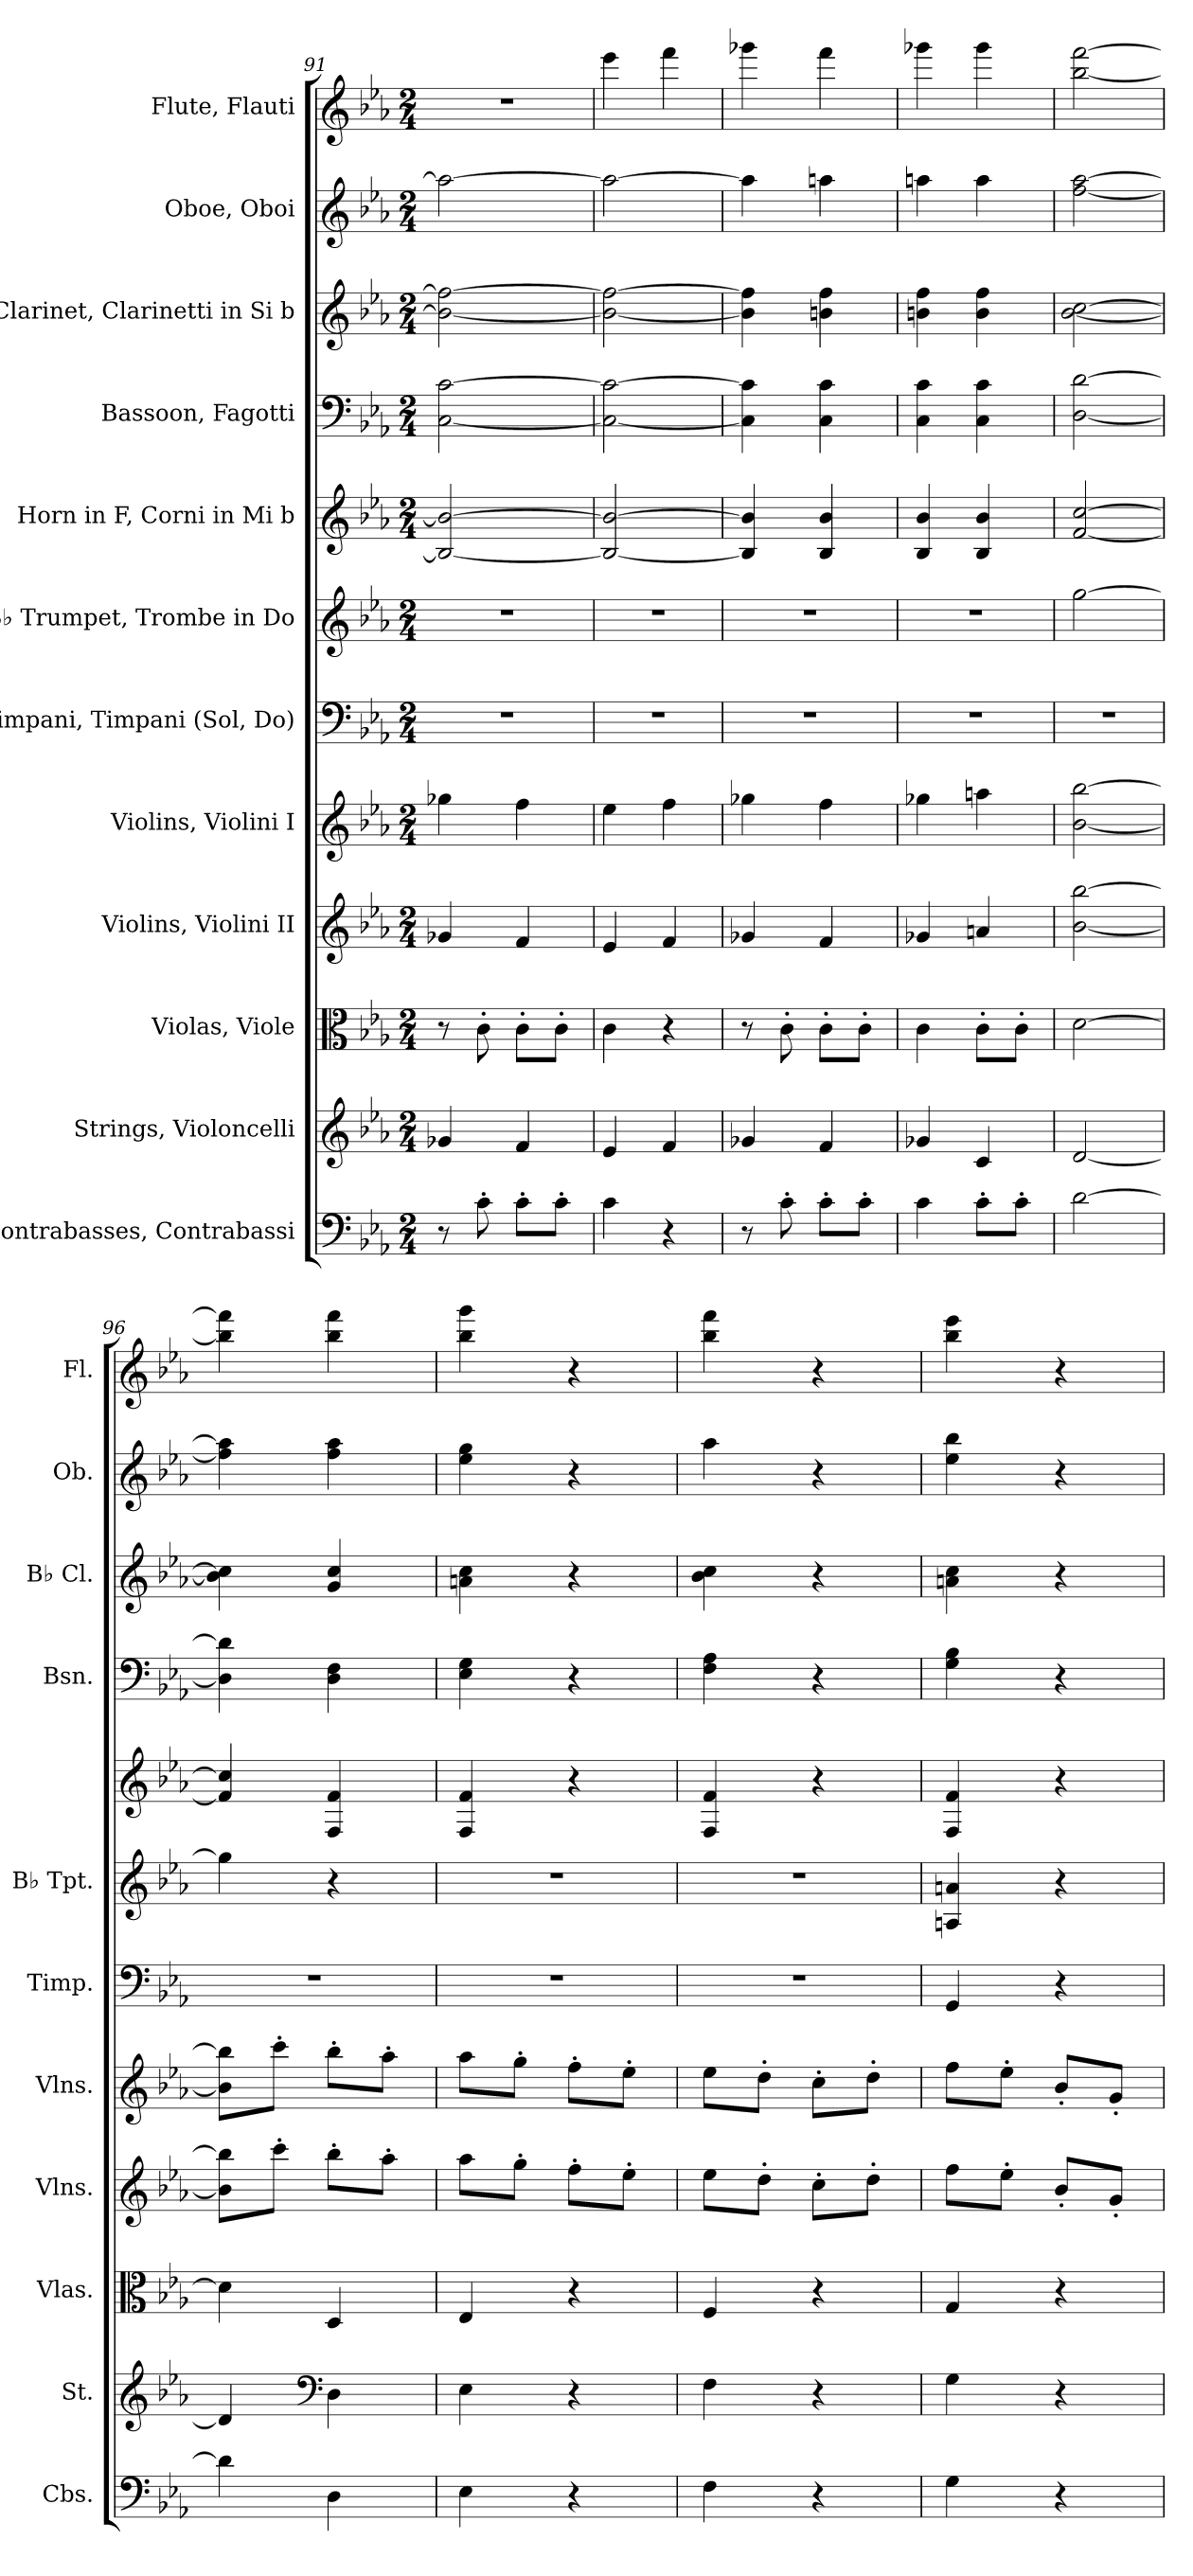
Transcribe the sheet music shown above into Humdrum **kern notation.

**kern	**kern	**kern	**kern	**kern	**kern	**kern	**kern	**kern	**kern	**kern	**kern
*part12	*part11	*part10	*part9	*part8	*part7	*part6	*part5	*part4	*part3	*part2	*part1
*staff12	*staff11	*staff10	*staff9	*staff8	*staff7	*staff6	*staff5	*staff4	*staff3	*staff2	*staff1
*I"Contrabasses, Contrabassi	*I"Strings, Violoncelli	*I"Violas, Viole	*I"Violins, Violini II	*I"Violins, Violini I	*I"Timpani, Timpani (Sol, Do)	*I"B♭ Trumpet, Trombe in Do	*I"Horn in F, Corni in Mi b	*I"Bassoon, Fagotti	*I"B♭ Clarinet, Clarinetti in Si b	*I"Oboe, Oboi	*I"Flute, Flauti
*I'Cbs.	*I'St.	*I'Vlas.	*I'Vlns.	*I'Vlns.	*I'Timp.	*I'B♭ Tpt.	*	*I'Bsn.	*I'B♭ Cl.	*I'Ob.	*I'Fl.
*clefF4	*clefG2	*clefC3	*clefG2	*clefG2	*clefF4	*clefG2	*clefG2	*clefF4	*clefG2	*clefG2	*clefG2
*ITrd7c12	*	*	*	*	*	*ITrd1c2	*ITrd4c7	*	*ITrd1c2	*	*
*k[b-e-a-]	*k[b-e-a-]	*k[b-e-a-]	*k[b-e-a-]	*k[b-e-a-]	*k[b-e-a-]	*k[b-e-a-d-g-]	*k[b-e-a-d-]	*k[b-e-a-]	*k[b-e-a-d-g-]	*k[b-e-a-]	*k[b-e-a-]
*M2/4	*M2/4	*M2/4	*M2/4	*M2/4	*M2/4	*M2/4	*M2/4	*M2/4	*M2/4	*M2/4	*M2/4
=91	=91	=91	=91	=91	=91	=91	=91	=91	=91	=91	=91
8r	4g-X/	8r	4g-X/	4gg-X\	2r	2r	2E-/_ 2e-/_	[2C\ [2c\	2a\_ 2ee-\_	2aa\_	2r
8C'\	.	8c'\	.	.	.	.	.	.	.	.	.
8C'\L	4f/	8c'\L	4f/	4ff\	.	.	.	.	.	.	.
8C'\J	.	8c'\J	.	.	.	.	.	.	.	.	.
=92	=92	=92	=92	=92	=92	=92	=92	=92	=92	=92	=92
4C\	4e-/	4c\	4e-/	4ee-\	2r	2r	2E-/_ 2e-/_	2C\_ 2c\_	2a\_ 2ee-\_	2aa\_	4eee-\
4r	4f/	4r	4f/	4ff\	.	.	.	.	.	.	4fff\
!!LO:PB:g=z
=93	=93	=93	=93	=93	=93	=93	=93	=93	=93	=93	=93
8r	4g-X/	8r	4g-X/	4gg-X\	2r	2r	4E-/] 4e-/]	4C\] 4c\]	4a\] 4ee-\]	4aa\]	4ggg-X\
8C'\	.	8c'\	.	.	.	.	.	.	.	.	.
8C'\L	4f/	8c'\L	4f/	4ff\	.	.	4E-/ 4e-/	4C\ 4c\	4an\ 4ee-\	4aan\	4fff\
8C'\J	.	8c'\J	.	.	.	.	.	.	.	.	.
=94	=94	=94	=94	=94	=94	=94	=94	=94	=94	=94	=94
4C\	4g-X/	4c\	4g-X/	4gg-X\	2r	2r	4E-/ 4e-/	4C\ 4c\	4an\ 4ee-\	4aan\	4ggg-X\
8C'\L	4c/	8c'\L	4an/	4aan\	.	.	4E-/ 4e-/	4C\ 4c\	4a\ 4ee-\	4aa\	4ggg-\
8C'\J	.	8c'\J	.	.	.	.	.	.	.	.	.
=95	=95	=95	=95	=95	=95	=95	=95	=95	=95	=95	=95
*	*	*	*	*	*	*	*	*	*	*	*MM171
[2D\	[2d/	[2d\	[2b-\ [2bb-\	[2b-\ [2bb-\	2r	[2ff\	[2B-/ [2f/	[2D\ [2d\	[2a-\ [2b-\	[2ff\ [2aa-\	[2bb-\ [2fff\
=96	=96	=96	=96	=96	=96	=96	=96	=96	=96	=96	=96
4D\]	4d/]	4d\]	8b-\] 8bb-\]L	8b-\] 8bb-\]L	2r	4ff\]	4B-/] 4f/]	4D\] 4d\]	4a-\] 4b-\]	4ff\] 4aa-\]	4bb-\] 4fff\]
.	.	.	8ccc'\J	8ccc'\J	.	.	.	.	.	.	.
*	*clefF4	*	*	*	*	*	*	*	*	*	*
4DD\	4D\	4D/	8bb-'\L	8bb-'\L	.	4r	4BB-/ 4B-/	4D\ 4F\	4f/ 4b-/	4ff\ 4aa-\	4bb-\ 4fff\
.	.	.	8aa-'\J	8aa-'\J	.	.	.	.	.	.	.
=97	=97	=97	=97	=97	=97	=97	=97	=97	=97	=97	=97
4EE-\	4E-\	4E-/	8aa-\L	8aa-\L	2r	2r	4BB-/ 4B-/	4E-\ 4G\	4gn\ 4b-\	4ee-\ 4gg\	4bb-\ 4ggg\
.	.	.	8gg'\J	8gg'\J	.	.	.	.	.	.	.
4r	4r	4r	8ff'\L	8ff'\L	.	.	4r	4r	4r	4r	4r
.	.	.	8ee-'\J	8ee-'\J	.	.	.	.	.	.	.
=98	=98	=98	=98	=98	=98	=98	=98	=98	=98	=98	=98
4FF\	4F\	4F/	8ee-\L	8ee-\L	2r	2r	4BB-/ 4B-/	4F\ 4A-\	4a-\ 4b-\	4aa-\	4bb-\ 4fff\
.	.	.	8dd'\J	8dd'\J	.	.	.	.	.	.	.
4r	4r	4r	8cc'\L	8cc'\L	.	.	4r	4r	4r	4r	4r
.	.	.	8dd'\J	8dd'\J	.	.	.	.	.	.	.
=99	=99	=99	=99	=99	=99	=99	=99	=99	=99	=99	=99
*	*	*	*	*	*	*	*	*	*	*	*MM174
4GG\	4G\	4G/	8ff\L	8ff\L	4GG/	4Gn/ 4gn/	4BB-/ 4B-/	4G\ 4B-\	4gn\ 4b-\	4ee-\ 4bb-\	4bb-\ 4eee-\
.	.	.	8ee-'\J	8ee-'\J	.	.	.	.	.	.	.
4r	4r	4r	8b-'/L	8b-'/L	4r	4r	4r	4r	4r	4r	4r
.	.	.	8g'/J	8g'/J	.	.	.	.	.	.	.
=	=	=	=	=	=	=	=	=	=	=	=
*-	*-	*-	*-	*-	*-	*-	*-	*-	*-	*-	*-
